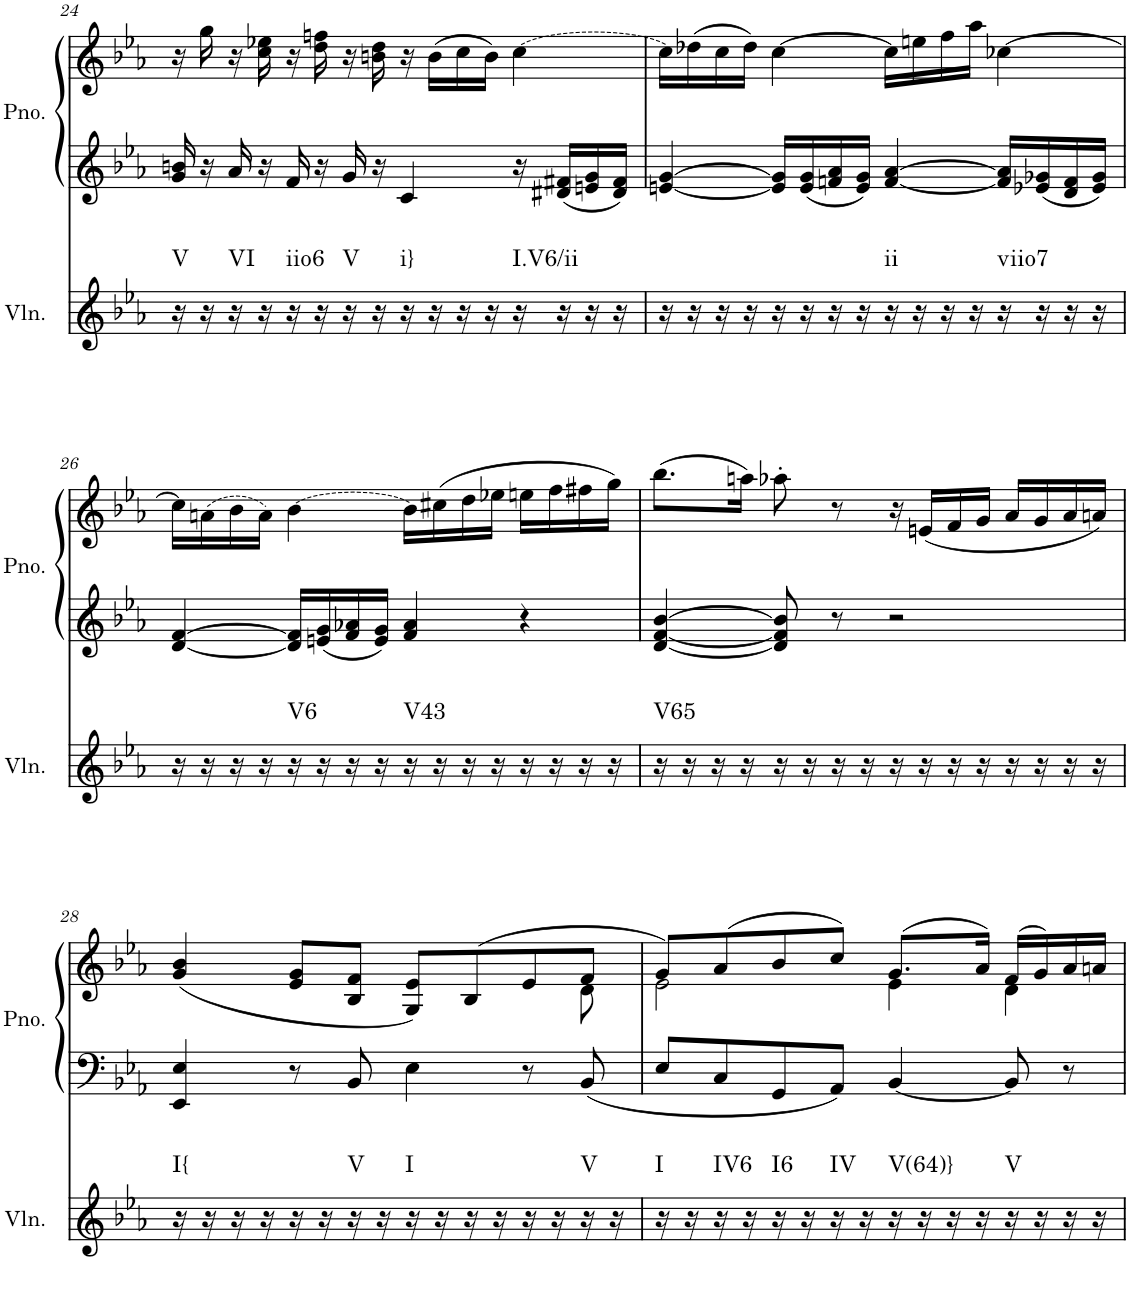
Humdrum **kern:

**kern	**harte	**kern	**kern
*part2	*part2	*part1	*part1
*staff3	*	*staff2	*staff1
*I"Violin	*	*I"Piano, Piano right	*
*I'Vln.	*	*I'Pno.	*
!!LO:PB:g=z
*clefG2	*	*clefG2	*clefG2
*k[b-e-a-]	*	*k[b-e-a-]	*k[b-e-a-]
*M4/4	*	*M4/4	*M4/4
=24	=24	=24	=24
!	!LO:H:kt=V	!	!
16r	N	16g/ 16bn/	16r
16r	.	16r	16gg\
!	!LO:H:kt=VI	!	!
16r	N	16a-/	16r
16r	.	16r	16cc\ 16ee-X\
!	!LO:H:kt=iio6	!	!
16r	N	16f/	16r
16r	.	16r	16dd\ 16ffn\
!	!LO:H:kt=V	!	!
16r	N	16g/	16r
16r	.	16r	16bn\ 16dd\
!	!LO:H:kt=i}	!	!
16r	N	4c/	16r
16r	.	.	(16b\LL
16r	.	.	16cc\
16r	.	.	16b\JJ)
!	!LO:H:kt=I.V6/ii	!	!LO:T:dash
16r	N	16r	[4cc\
16r	.	16d#X/ 16f#X/LL	.
16r	.	16en/ 16g/	.
16r	.	16d#/ 16f#/JJ	.
=25	=25	=25	=25
16r	.	[4en/ [4g/	16cc\LL]
16r	.	.	(16dd-X\
16r	.	.	16cc\
16r	.	.	16dd-\JJ)
16r	.	16e/] 16g/]LL	[4cc\
16r	.	16e/ 16g/	.
16r	.	16fn/ 16a-/	.
16r	.	16e/ 16g/JJ	.
!	!LO:H:kt=ii	!	!
16r	N	[4f/ [4a-/	16cc\LL]
16r	.	.	16een\
16r	.	.	16ff\
16r	.	.	16aa-\JJ
!	!LO:H:kt=viio7	!	!
16r	N	16f/] 16a-/]LL	[4cc-X\
16r	.	16e-X/ 16g-X/	.
16r	.	16d/ 16f/	.
16r	.	16e-/ 16g-/JJ	.
!!LO:LB:g=z
=26	=26	=26	=26
16r	.	[4d/ [4f/	16cc-\LL]
16r	.	.	(16an\
16r	.	.	16b-\
16r	.	.	16a\JJ)
!	!LO:H:kt=V6	!	!LO:T:dash
16r	N	16d/] 16f/]LL	[4b-\
16r	.	16en/ 16g/	.
16r	.	16f/ 16a-X/	.
16r	.	16e/ 16g/JJ	.
!	!LO:H:kt=V43	!	!
16r	N	4f/ 4a-/	16b-\LL]
16r	.	.	(16cc#X\
16r	.	.	16dd\
16r	.	.	16ee-X\JJ
16r	.	4r	16een\LL
16r	.	.	16ff\
16r	.	.	16ff#X\
16r	.	.	16gg\JJ)
=27	=27	=27	=27
!	!LO:H:kt=V65	!	!
16r	N	[4d/ [4f/ [4b-/	(8.bb-\L
16r	.	.	.
16r	.	.	.
16r	.	.	16aan\Jk)
16r	.	8d/] 8f/] 8b-/]	8aa-X'\
16r	.	.	.
16r	.	8r	8r
16r	.	.	.
16r	.	2r	16r
16r	.	.	(16en/LL
16r	.	.	16f/
16r	.	.	16g/JJ
16r	.	.	16a-/LL
16r	.	.	16g/
16r	.	.	16a-/
16r	.	.	16an/JJ)
!!LO:LB:g=z
=28	=28	=28	=28
*	*	*	*^
!	!LO:H:kt=I{	!	!	!
16r	N	4EE-/ 4E-/	(<4g/ 4b-/	2..ryy
16r	.	.	.	.
16r	.	.	.	.
16r	.	.	.	.
16r	.	8r	8e-/ 8g/L	.
16r	.	.	.	.
!	!LO:H:kt=V	!	!	!
16r	N	8BB-/	8B-/ 8f/J	.
16r	.	.	.	.
!	!LO:H:kt=I	!	!	!
16r	N	4E-\	8G/ 8e-/L)	.
16r	.	.	.	.
16r	.	.	(>8B-/	.
16r	.	.	.	.
16r	.	8r	8e-/	.
16r	.	.	.	.
!	!LO:H:kt=V	!	!	!
16r	N	8BB-/	8f/J	8d\
16r	.	.	.	.
=29	=29	=29	=29	=29
!	!LO:H:kt=I	!	!	!
16r	N	8E-/L	8g/L)	2e-\
16r	.	.	.	.
!	!LO:H:kt=IV6	!	!	!
16r	N	8C/	(8a-/	.
16r	.	.	.	.
!	!LO:H:kt=I6	!	!	!
16r	N	8GG/	8b-/	.
16r	.	.	.	.
!	!LO:H:kt=IV	!	!	!
16r	N	8AA-/J	8cc/J)	.
16r	.	.	.	.
!	!LO:H:kt=V(64)}	!	!	!
16r	N	[4BB-/	(8.g/L	4e-\
16r	.	.	.	.
16r	.	.	.	.
16r	.	.	16a-/Jk)	.
!	!LO:H:kt=V	!	!	!
16r	N	8BB-/]	(16f/LL	4d\
16r	.	.	16g/)	.
16r	.	8r	16a-/	.
16r	.	.	16an/JJ	.
*	*	*	*v	*v
=	=	=	=
*-	*-	*-	*-
